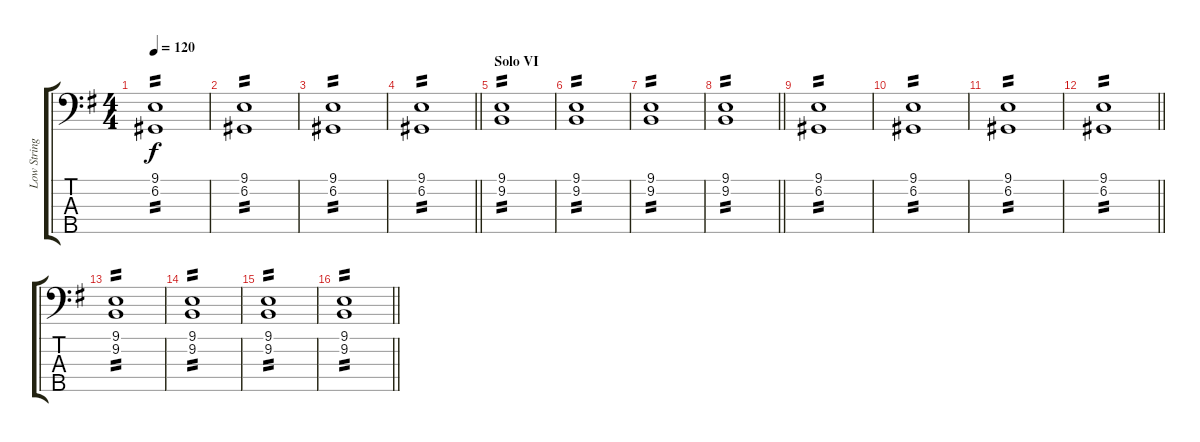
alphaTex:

\track ("Low Strings Standard" "Low String") {instrument stringensemble1}
\staff {score tabs}
\tuning (G2 D2 A1 E1 B0) {hide}
\ts (4 4)
\tempo 120
\clef f4
\ks eminor
(9.1 6.2).1{tp 2 dy f} |
(9.1 6.2).1{tp 2} |
(9.1 6.2).1{tp 2} |
\barLineRight lightlight
(9.1 6.2).1{tp 2} |
\section ("" "Solo VI")
(9.1 9.2).1{tp 2} |
(9.1 9.2).1{tp 2} |
(9.1 9.2).1{tp 2} |
\barLineRight lightlight
(9.1 9.2).1{tp 2} |
(9.1 6.2).1{tp 2} |
(9.1 6.2).1{tp 2} |
(9.1 6.2).1{tp 2} |
\barLineRight lightlight
(9.1 6.2).1{tp 2} |
(9.1 9.2).1{tp 2} |
(9.1 9.2).1{tp 2} |
(9.1 9.2).1{tp 2} |
\barLineRight lightlight
(9.1 9.2).1{tp 2}
